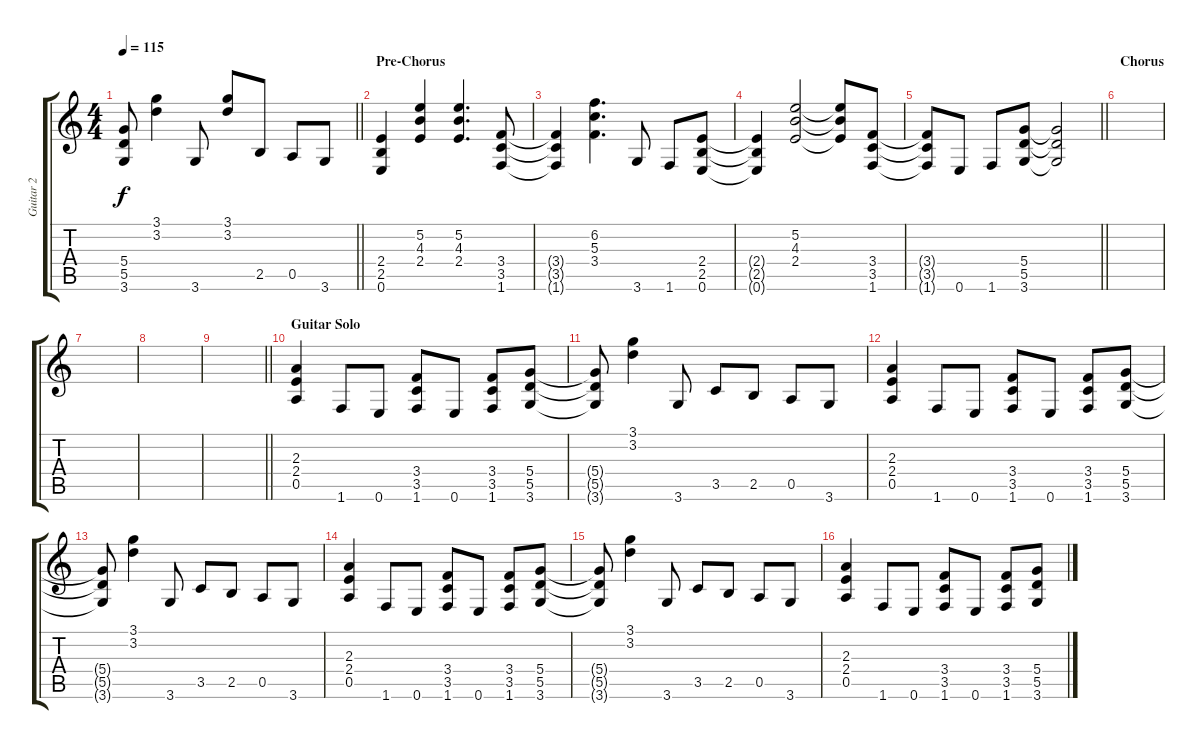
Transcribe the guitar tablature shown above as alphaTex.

\track ("Guitar 2" "Guitar 2") {instrument distortionguitar}
\staff {score tabs}
\tuning (E4 B3 G3 D3 A2 E2) {hide}
\ts (4 4)
\tempo 115
\clef g2
\barLineRight lightlight
\ks c
(5.4{t} 5.5{t} 3.6{t}).8{dy f} (3.1 3.2).4 3.6.8 (3.1 3.2).8 2.5.8 0.5.8 3.6.8 |
\section ("" "Pre-Chorus")
(2.4 2.5 0.6).4 (5.2 4.3 2.4).4 (5.2 4.3 2.4).4{d} (3.4 3.5 1.6).8 |
(3.4{t} 3.5{t} 1.6{t}).4 (6.2 5.3 3.4).4{d} 3.6.8 1.6.8 (2.4 2.5 0.6).8 |
(2.4{t} 2.5{t} 0.6{t}).4 (5.2 4.3 2.4).2 (5.2{t} 4.3{t} 2.4{t}).8 (3.4 3.5 1.6).8 |
\barLineRight lightlight
(3.4{t} 3.5{t} 1.6{t}).8 0.6.8 1.6.8 (5.4 5.5 3.6).8 (5.4{t} 5.5{t} 3.6{t}).2 |
\section ("" "Chorus")
|
|
|
\barLineRight lightlight
|
\section ("" "Guitar Solo")
(2.3 2.4 0.5).4 1.6.8 0.6.8 (3.4 3.5 1.6).8 0.6.8 (3.4 3.5 1.6).8 (5.4 5.5 3.6).8 |
(5.4{t} 5.5{t} 3.6{t}).8 (3.1 3.2).4 3.6.8 3.5.8 2.5.8 0.5.8 3.6.8 |
(2.3 2.4 0.5).4 1.6.8 0.6.8 (3.4 3.5 1.6).8 0.6.8 (3.4 3.5 1.6).8 (5.4 5.5 3.6).8 |
(5.4{t} 5.5{t} 3.6{t}).8 (3.1 3.2).4 3.6.8 3.5.8 2.5.8 0.5.8 3.6.8 |
(2.3 2.4 0.5).4 1.6.8 0.6.8 (3.4 3.5 1.6).8 0.6.8 (3.4 3.5 1.6).8 (5.4 5.5 3.6).8 |
(5.4{t} 5.5{t} 3.6{t}).8 (3.1 3.2).4 3.6.8 3.5.8 2.5.8 0.5.8 3.6.8 |
(2.3 2.4 0.5).4 1.6.8 0.6.8 (3.4 3.5 1.6).8 0.6.8 (3.4 3.5 1.6).8 (5.4 5.5 3.6).8
